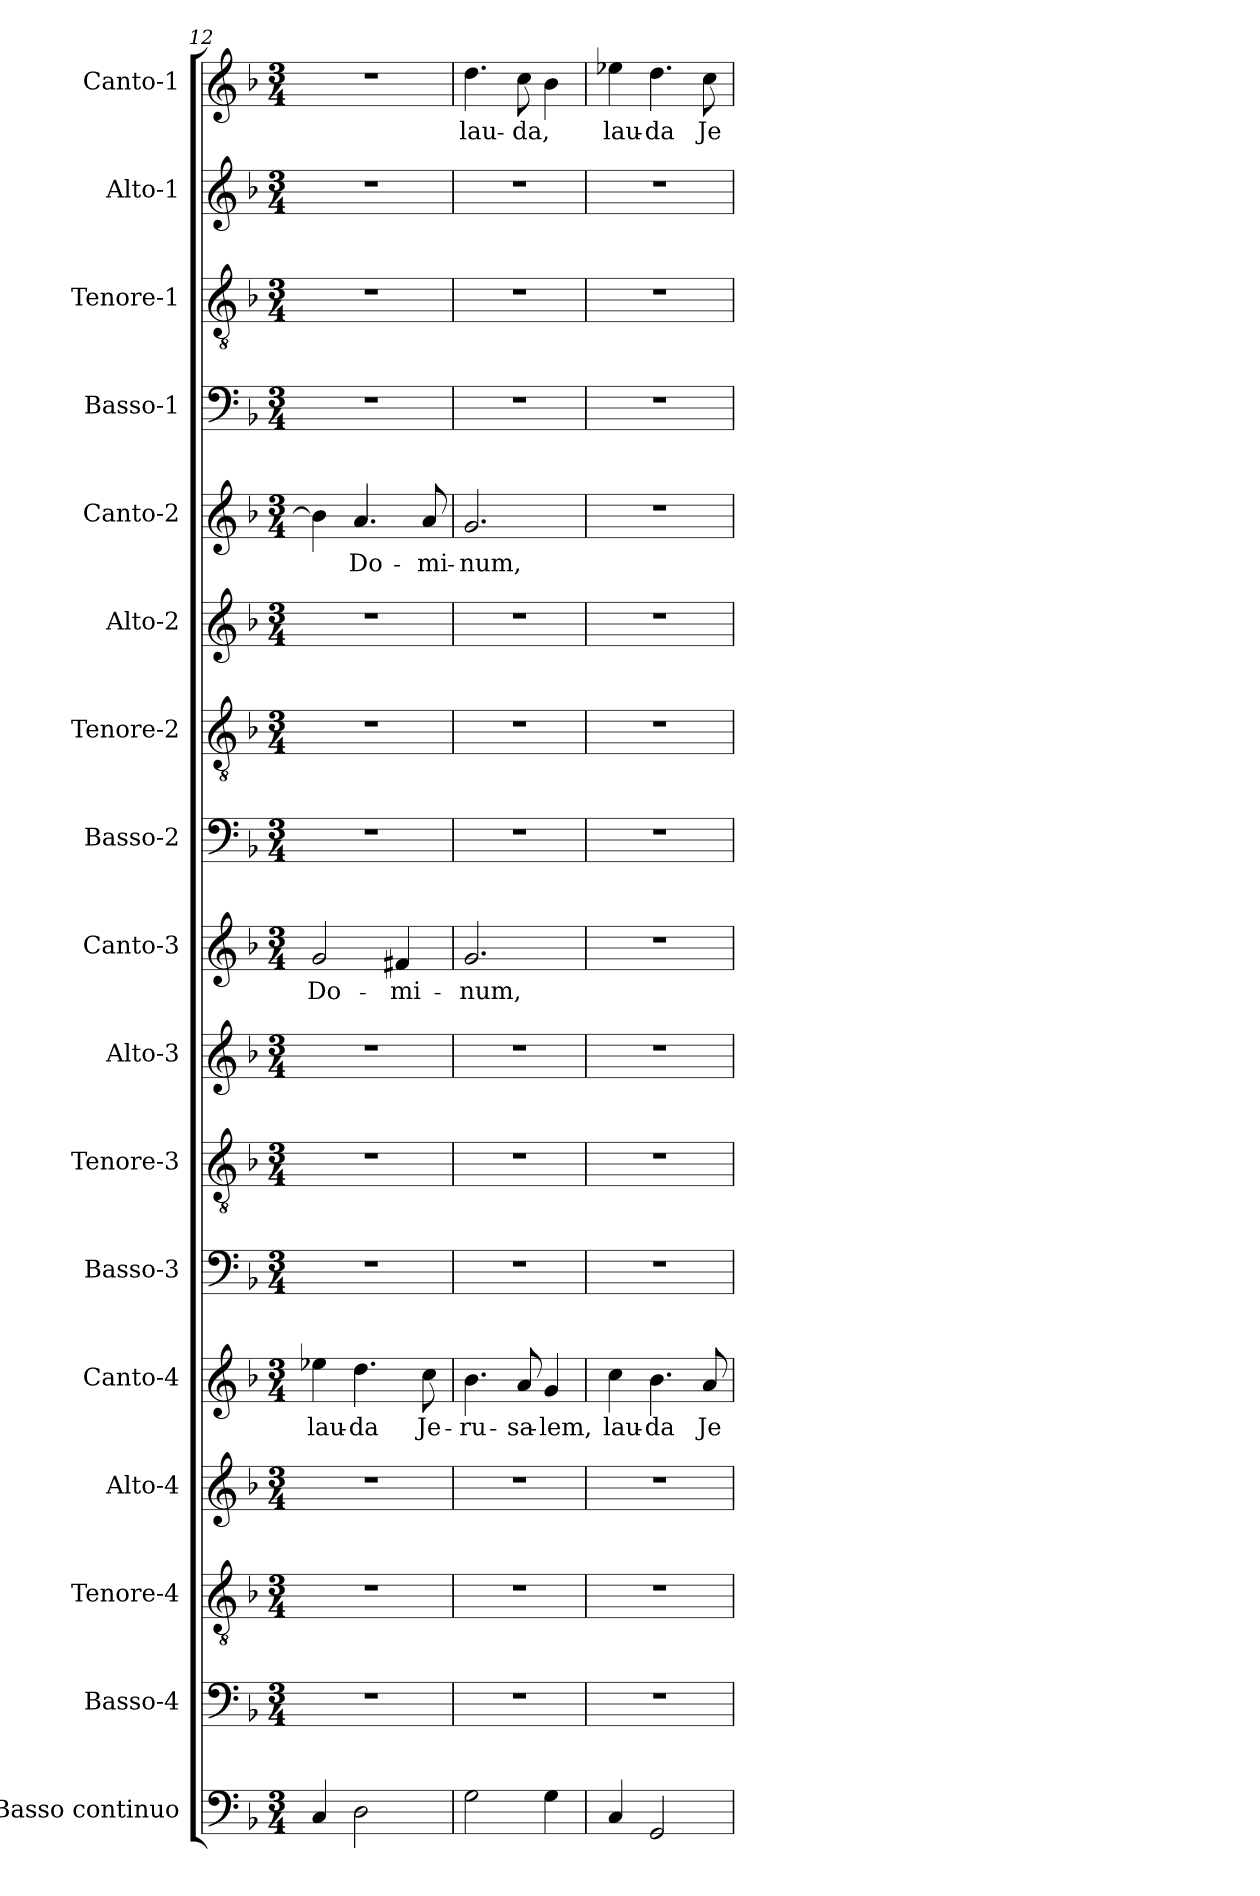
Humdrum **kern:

**kern	**kern	**kern	**kern	**kern	**text	**kern	**kern	**kern	**kern	**text	**kern	**kern	**kern	**kern	**text	**kern	**kern	**kern	**kern	**text
*part17	*part16	*part15	*part14	*part13	*part13	*part12	*part11	*part10	*part9	*part9	*part8	*part7	*part6	*part5	*part5	*part4	*part3	*part2	*part1	*part1
*staff17	*staff16	*staff15	*staff14	*staff13	*staff13	*staff12	*staff11	*staff10	*staff9	*staff9	*staff8	*staff7	*staff6	*staff5	*staff5	*staff4	*staff3	*staff2	*staff1	*staff1
*I"Basso continuo	*I"Basso-4	*I"Tenore-4	*I"Alto-4	*I"Canto-4	*	*I"Basso-3	*I"Tenore-3	*I"Alto-3	*I"Canto-3	*	*I"Basso-2	*I"Tenore-2	*I"Alto-2	*I"Canto-2	*	*I"Basso-1	*I"Tenore-1	*I"Alto-1	*I"Canto-1	*
*I'BC	*I'B4	*I'T4	*I'A4	*I'C4	*	*I'B3	*I'T3	*I'A3	*I'C3	*	*I'B2	*I'T2	*I'A2	*I'C2	*	*I'B1	*I'T1	*I'A1	*I'C1	*
*clefF4	*clefF4	*clefGv2	*clefG2	*clefG2	*	*clefF4	*clefGv2	*clefG2	*clefG2	*	*clefF4	*clefGv2	*clefG2	*clefG2	*	*clefF4	*clefGv2	*clefG2	*clefG2	*
*k[b-]	*k[b-]	*k[b-]	*k[b-]	*k[b-]	*	*k[b-]	*k[b-]	*k[b-]	*k[b-]	*	*k[b-]	*k[b-]	*k[b-]	*k[b-]	*	*k[b-]	*k[b-]	*k[b-]	*k[b-]	*
*F:	*F:	*F:	*F:	*F:	*	*F:	*F:	*F:	*F:	*	*F:	*F:	*F:	*F:	*	*F:	*F:	*F:	*F:	*
*M3/4	*M3/4	*M3/4	*M3/4	*M3/4	*	*M3/4	*M3/4	*M3/4	*M3/4	*	*M3/4	*M3/4	*M3/4	*M3/4	*	*M3/4	*M3/4	*M3/4	*M3/4	*
=12	=12	=12	=12	=12	=12	=12	=12	=12	=12	=12	=12	=12	=12	=12	=12	=12	=12	=12	=12	=12
!	!	!	!	!	!LO:LY:b	!	!	!	!	!	!	!	!	!	!	!	!	!	!	!
!	!	!	!	!	!	!	!	!	!	!LO:LY:b	!	!	!	!	!	!	!	!	!	!
4C/	2.r	2.r	2.r	4ee-X\	lau-	2.r	2.r	2.r	2g/	Do-	2.r	2.r	2.r	4b-\]	.	2.r	2.r	2.r	2.r	.
!	!	!	!	!	!LO:LY:b	!	!	!	!	!	!	!	!	!	!	!	!	!	!	!
!	!	!	!	!	!	!	!	!	!	!	!	!	!	!	!LO:LY:b	!	!	!	!	!
2D\	.	.	.	4.dd\	-da	.	.	.	.	.	.	.	.	4.a/	Do-	.	.	.	.	.
!	!	!	!	!	!	!	!	!	!	!LO:LY:b	!	!	!	!	!	!	!	!	!	!
.	.	.	.	.	.	.	.	.	4f#X/	-mi-	.	.	.	.	.	.	.	.	.	.
!	!	!	!	!	!LO:LY:b	!	!	!	!	!	!	!	!	!	!	!	!	!	!	!
!	!	!	!	!	!	!	!	!	!	!	!	!	!	!	!LO:LY:b	!	!	!	!	!
.	.	.	.	8cc\	Je-	.	.	.	.	.	.	.	.	8a/	-mi-	.	.	.	.	.
=13	=13	=13	=13	=13	=13	=13	=13	=13	=13	=13	=13	=13	=13	=13	=13	=13	=13	=13	=13	=13
!	!	!	!	!	!LO:LY:b	!	!	!	!	!	!	!	!	!	!	!	!	!	!	!
!	!	!	!	!	!	!	!	!	!	!LO:LY:b	!	!	!	!	!	!	!	!	!	!
!	!	!	!	!	!	!	!	!	!	!	!	!	!	!	!LO:LY:b	!	!	!	!	!
!	!	!	!	!	!	!	!	!	!	!	!	!	!	!	!	!	!	!	!	!LO:LY:b
2G\	2.r	2.r	2.r	4.b-\	-ru-	2.r	2.r	2.r	2.g/	-num,	2.r	2.r	2.r	2.g/	-num,	2.r	2.r	2.r	4.dd\	lau-
!	!	!	!	!	!LO:LY:b	!	!	!	!	!	!	!	!	!	!	!	!	!	!	!
!	!	!	!	!	!	!	!	!	!	!	!	!	!	!	!	!	!	!	!	!LO:LY:b
.	.	.	.	8a/	-sa-	.	.	.	.	.	.	.	.	.	.	.	.	.	8cc\	-da,
!	!	!	!	!	!LO:LY:b	!	!	!	!	!	!	!	!	!	!	!	!	!	!	!
4G\	.	.	.	4g/	-lem,	.	.	.	.	.	.	.	.	.	.	.	.	.	4b-\	.
=14	=14	=14	=14	=14	=14	=14	=14	=14	=14	=14	=14	=14	=14	=14	=14	=14	=14	=14	=14	=14
!	!	!	!	!	!LO:LY:b	!	!	!	!	!	!	!	!	!	!	!	!	!	!	!
!	!	!	!	!	!	!	!	!	!	!	!	!	!	!	!	!	!	!	!	!LO:LY:b
4C/	2.r	2.r	2.r	4cc\	lau-	2.r	2.r	2.r	2.r	.	2.r	2.r	2.r	2.r	.	2.r	2.r	2.r	4ee-X\	lau-
!	!	!	!	!	!LO:LY:b	!	!	!	!	!	!	!	!	!	!	!	!	!	!	!
!	!	!	!	!	!	!	!	!	!	!	!	!	!	!	!	!	!	!	!	!LO:LY:b
2GG/	.	.	.	4.b-\	-da	.	.	.	.	.	.	.	.	.	.	.	.	.	4.dd\	-da
!	!	!	!	!	!LO:LY:b	!	!	!	!	!	!	!	!	!	!	!	!	!	!	!
!	!	!	!	!	!	!	!	!	!	!	!	!	!	!	!	!	!	!	!	!LO:LY:b
.	.	.	.	8a/	Je-	.	.	.	.	.	.	.	.	.	.	.	.	.	8cc\	Je-
=	=	=	=	=	=	=	=	=	=	=	=	=	=	=	=	=	=	=	=	=
*-	*-	*-	*-	*-	*-	*-	*-	*-	*-	*-	*-	*-	*-	*-	*-	*-	*-	*-	*-	*-
